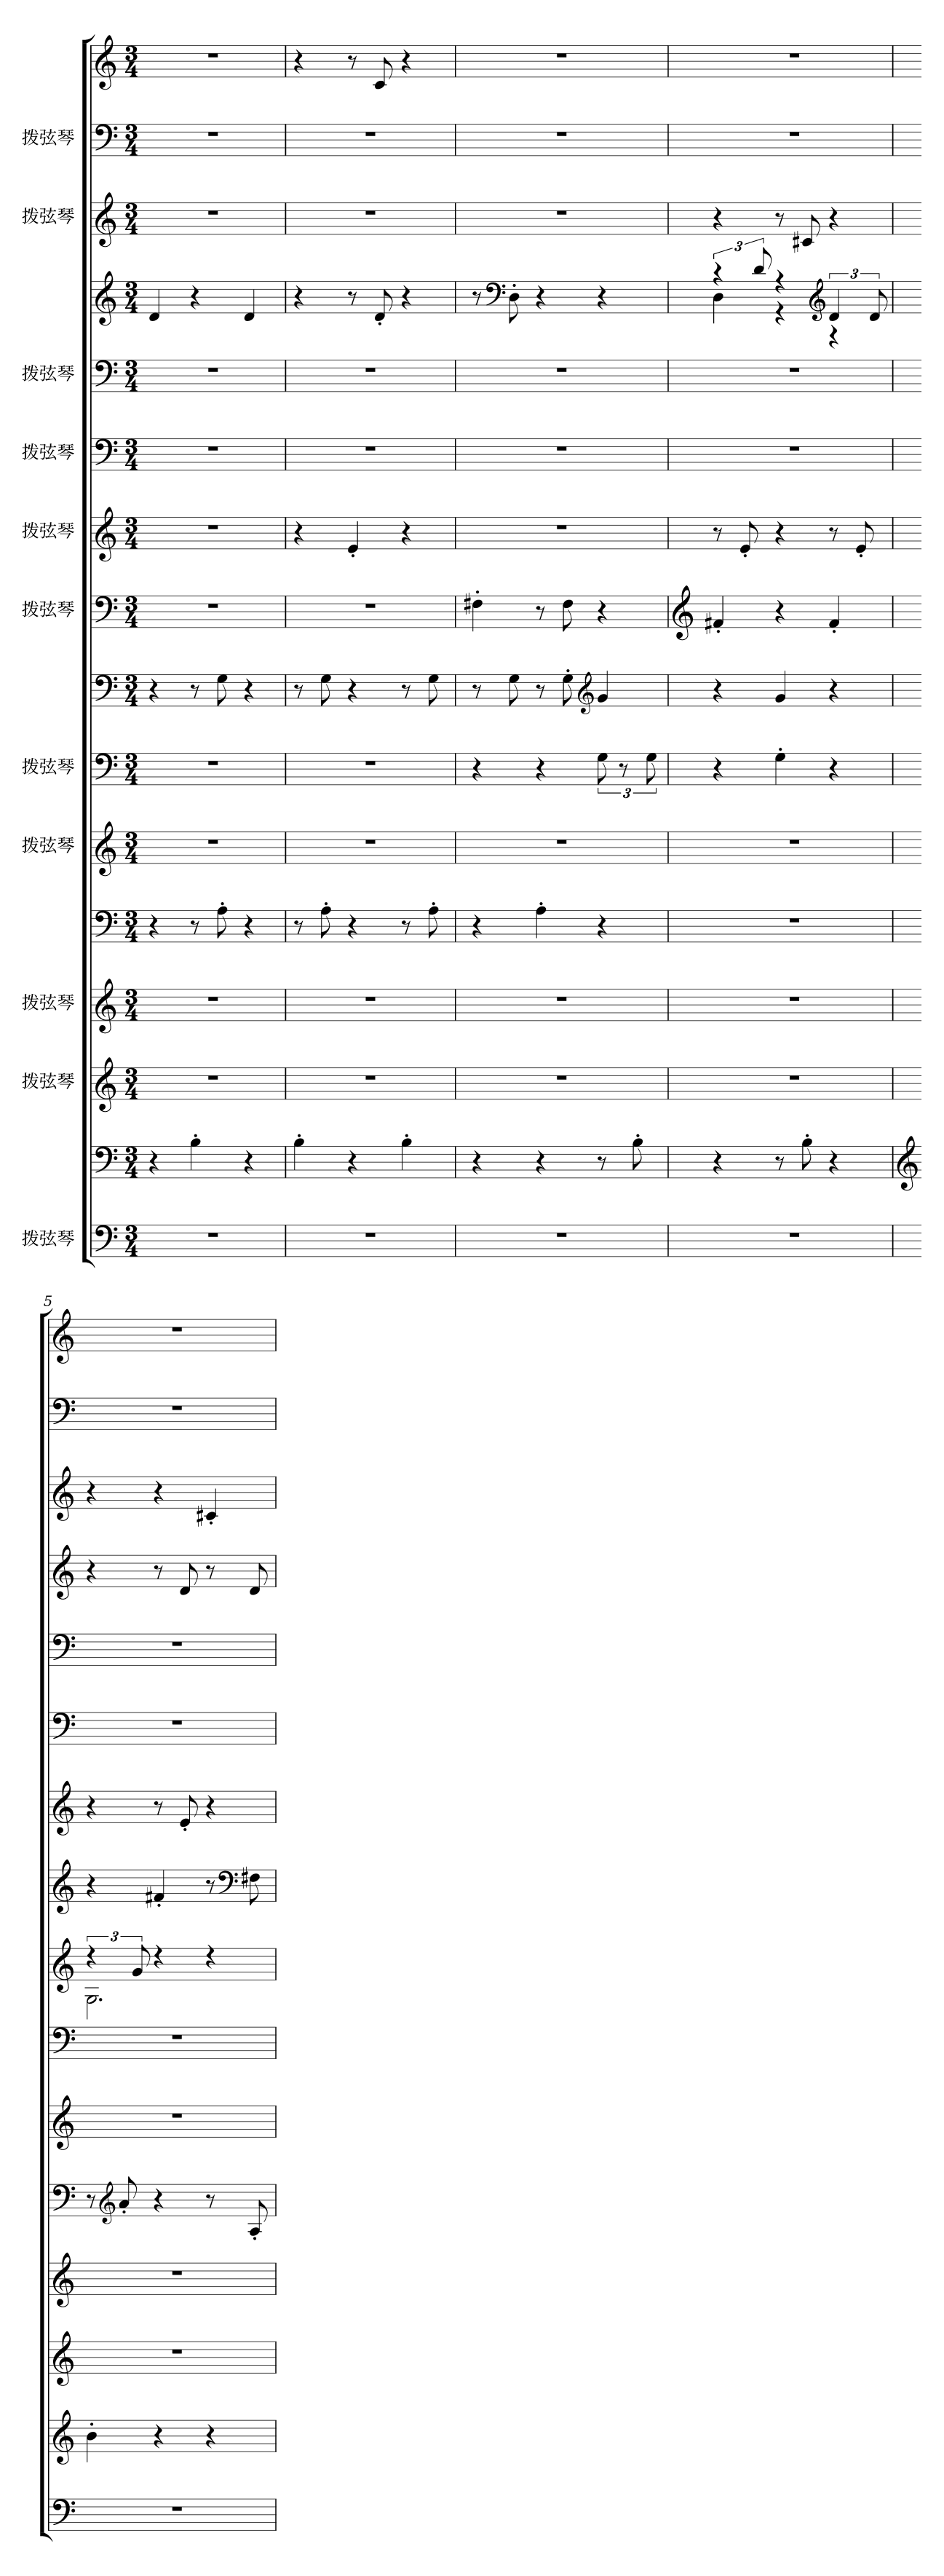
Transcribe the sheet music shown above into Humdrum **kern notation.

**kern	**kern	**kern	**kern	**kern	**kern	**kern	**kern	**kern	**kern	**kern	**kern	**kern	**kern	**kern	**kern
*part11	*part11	*part10	*part9	*part9	*part8	*part7	*part7	*part6	*part5	*part4	*part3	*part3	*part2	*part1	*part1
*staff16	*staff15	*staff14	*staff13	*staff12	*staff11	*staff10	*staff9	*staff8	*staff7	*staff6	*staff5	*staff4	*staff3	*staff2	*staff1
*I"拨弦琴	*	*I"拨弦琴	*I"拨弦琴	*	*I"拨弦琴	*I"拨弦琴	*	*I"拨弦琴	*I"拨弦琴	*I"拨弦琴	*I"拨弦琴	*	*I"拨弦琴	*I"拨弦琴	*
*clefF4	*clefF4	*clefG2	*clefG2	*clefF4	*clefG2	*clefF4	*clefF4	*clefF4	*clefG2	*clefF4	*clefF4	*clefG2	*clefG2	*clefF4	*clefG2
*k[]	*k[]	*k[]	*k[]	*k[]	*k[]	*k[]	*k[]	*k[]	*k[]	*k[]	*k[]	*k[]	*k[]	*k[]	*k[]
*M3/4	*M3/4	*M3/4	*M3/4	*M3/4	*M3/4	*M3/4	*M3/4	*M3/4	*M3/4	*M3/4	*M3/4	*M3/4	*M3/4	*M3/4	*M3/4
*MM76	*MM76	*MM76	*MM76	*MM76	*MM76	*MM76	*MM76	*MM76	*MM76	*MM76	*MM76	*MM76	*MM76	*MM76	*MM76
=1	=1	=1	=1	=1	=1	=1	=1	=1	=1	=1	=1	=1	=1	=1	=1
2.r	4r	2.r	2.r	4r	2.r	2.r	4r	2.r	2.r	2.r	2.r	4d/	2.r	2.r	2.r
.	4B'\	.	.	8r	.	.	8r	.	.	.	.	4r	.	.	.
.	.	.	.	8A'\	.	.	8G\	.	.	.	.	.	.	.	.
.	4r	.	.	4r	.	.	4r	.	.	.	.	4d/	.	.	.
=2	=2	=2	=2	=2	=2	=2	=2	=2	=2	=2	=2	=2	=2	=2	=2
2.r	4B'\	2.r	2.r	8r	2.r	2.r	8r	2.r	4r	2.r	2.r	4r	2.r	2.r	4r
.	.	.	.	8A'\	.	.	8G\	.	.	.	.	.	.	.	.
.	4r	.	.	4r	.	.	4r	.	4e'/	.	.	8r	.	.	8r
.	.	.	.	.	.	.	.	.	.	.	.	8d'/	.	.	8c/
.	4B'\	.	.	8r	.	.	8r	.	4r	.	.	4r	.	.	4r
.	.	.	.	8A'\	.	.	8G\	.	.	.	.	.	.	.	.
=3	=3	=3	=3	=3	=3	=3	=3	=3	=3	=3	=3	=3	=3	=3	=3
2.r	4r	2.r	2.r	4r	2.r	4r	8r	4F#X'\	2.r	2.r	2.r	8r	2.r	2.r	2.r
*	*	*	*	*	*	*	*	*	*	*	*	*clefF4	*	*	*
.	.	.	.	.	.	.	8G\	.	.	.	.	8D'\	.	.	.
.	4r	.	.	4A'\	.	4r	8r	8r	.	.	.	4r	.	.	.
.	.	.	.	.	.	.	8G'\	8F#\	.	.	.	.	.	.	.
*	*	*	*	*	*	*	*clefG2	*	*	*	*	*	*	*	*
.	8r	.	.	4r	.	12G\	4g/	4r	.	.	.	4r	.	.	.
.	.	.	.	.	.	12r	.	.	.	.	.	.	.	.	.
.	8B'\	.	.	.	.	.	.	.	.	.	.	.	.	.	.
.	.	.	.	.	.	12G\	.	.	.	.	.	.	.	.	.
=4	=4	=4	=4	=4	=4	=4	=4	=4	=4	=4	=4	=4	=4	=4	=4
*	*	*	*	*	*	*	*	*clefG2	*	*	*	*	*	*	*
*	*	*	*	*	*	*	*	*	*	*	*	*^	*	*	*
2.r	4r	2.r	2.r	2.r	2.r	4r	4r	4f#X'/	8r	2.r	2.r	6r	4D\	4r	2.r	2.r
.	.	.	.	.	.	.	.	.	8e'/	.	.	.	.	.	.	.
.	.	.	.	.	.	.	.	.	.	.	.	12d/	.	.	.	.
.	8r	.	.	.	.	4G'\	4g/	4r	4r	.	.	4r	4r	8r	.	.
.	8B'\	.	.	.	.	.	.	.	.	.	.	.	.	8c#X/	.	.
*	*	*	*	*	*	*	*	*	*	*	*	*clefG2	*	*	*	*
.	4r	.	.	.	.	4r	4r	4f#'/	8r	.	.	6d/	4r	4r	.	.
.	.	.	.	.	.	.	.	.	8e'/	.	.	.	.	.	.	.
.	.	.	.	.	.	.	.	.	.	.	.	12d/	.	.	.	.
*	*	*	*	*	*	*	*	*	*	*	*	*v	*v	*	*	*
!!LO:PB:g=z
=5	=5	=5	=5	=5	=5	=5	=5	=5	=5	=5	=5	=5	=5	=5	=5
*	*clefG2	*	*	*	*	*	*	*	*	*	*	*	*	*	*
*	*	*	*	*	*	*	*^	*	*	*	*	*	*	*	*
2.r	4b'\	2.r	2.r	8r	2.r	2.r	6r	2.G\	4r	4r	2.r	2.r	4r	4r	2.r	2.r
*	*	*	*	*clefG2	*	*	*	*	*	*	*	*	*	*	*	*
.	.	.	.	8a'/	.	.	.	.	.	.	.	.	.	.	.	.
.	.	.	.	.	.	.	12g/	.	.	.	.	.	.	.	.	.
.	4r	.	.	4r	.	.	4r	.	4f#X'/	8r	.	.	8r	4r	.	.
.	.	.	.	.	.	.	.	.	.	8e'/	.	.	8d/	.	.	.
.	4r	.	.	8r	.	.	4r	.	8r	4r	.	.	8r	4c#X'/	.	.
*	*	*	*	*	*	*	*	*	*clefF4	*	*	*	*	*	*	*
.	.	.	.	8A'/	.	.	.	.	8F#X\	.	.	.	8d/	.	.	.
*	*	*	*	*	*	*	*v	*v	*	*	*	*	*	*	*	*
=	=	=	=	=	=	=	=	=	=	=	=	=	=	=	=
*-	*-	*-	*-	*-	*-	*-	*-	*-	*-	*-	*-	*-	*-	*-	*-
